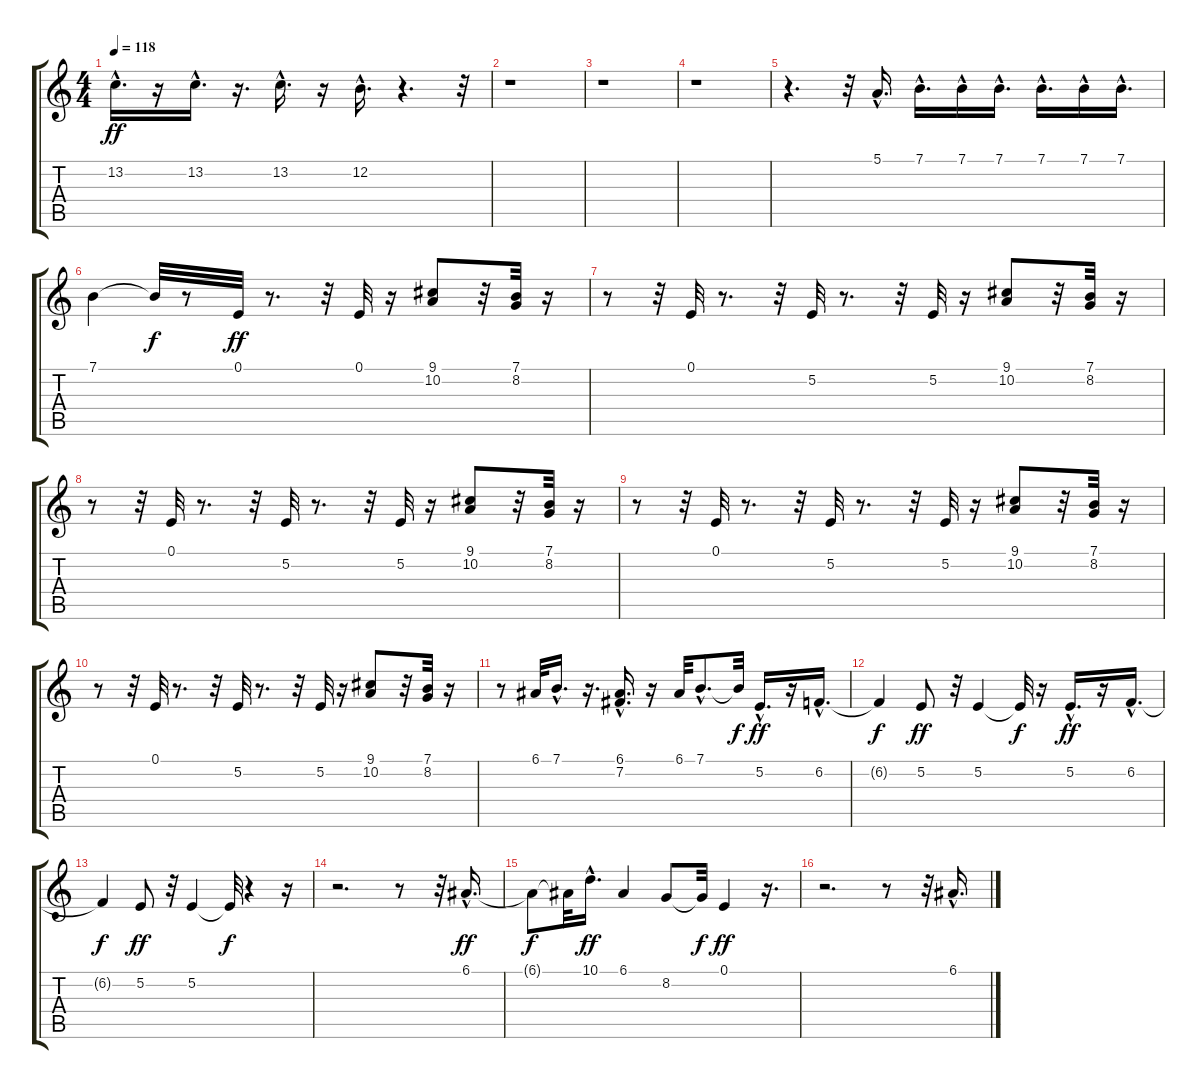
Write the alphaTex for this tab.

\track "" {instrument harmonica}
\staff {score tabs}
\tuning (E4 B3 G3 D3 A2 E2) {hide}
\ts (4 4)
\tempo 118
\clef g2
\ks c
13.2{hac}.16{d dy ff} r.16 13.2{hac}.16{d} r.16{d} 13.2{hac}.16{d} r.16 12.2{hac}.16{d} r.4{d} r.32 |
r.1 |
r.1 |
r.1 |
r.4{d} r.32 5.1{hac}.16{d volume 14} 7.1{hac}.16{d} 7.1{hac}.16 7.1{hac}.16{d} 7.1{hac}.16{d} 7.1{hac}.16 7.1{hac}.16{d} |
7.1.4 7.1{t}.32{dy f} r.8 0.1.32{dy ff volume 11} r.8{d} r.32 0.1.32 r.16 (9.1 10.2).8 r.32 (7.1 8.2).32 r.16 |
r.8 r.32 0.1.32 r.8{d} r.32 5.2.32 r.8{d} r.32 5.2.32 r.16 (9.1 10.2).8 r.32 (7.1 8.2).32 r.16 |
r.8 r.32 0.1.32 r.8{d} r.32 5.2.32 r.8{d} r.32 5.2.32 r.16 (9.1 10.2).8 r.32 (7.1 8.2).32 r.16 |
r.8 r.32 0.1.32 r.8{d} r.32 5.2.32 r.8{d} r.32 5.2.32 r.16 (9.1 10.2).8 r.32 (7.1 8.2).32 r.16 |
r.8 r.32 0.1.32 r.8{d} r.32 5.2.32 r.8{d} r.32 5.2.32 r.16 (9.1 10.2).8 r.32 (7.1 8.2).32 r.16 |
r.8 6.1.32{volume 14} 7.1{hac}.16{d} r.16{d} (6.1 7.2{hac}).16{d} r.16 6.1.32 7.1{hac}.8{d} 7.1{t}.32{dy f} 5.2{hac}.16{d dy ff} r.16 6.2{hac}.16{d} |
6.2{t}.4{dy f} 5.2.8{dy ff} r.32 5.2.4 5.2{t}.32{dy f} r.16 5.2{hac}.16{d dy ff} r.16 6.2{hac}.16{d} |
6.2{t}.4{dy f} 5.2.8{dy ff} r.32 5.2.4 5.2{t}.32{dy f} r.4 r.16 |
r.2{d} r.8 r.32 6.1{hac}.16{d dy ff} |
6.1{t}.8{dy f} 6.1{t}.32 10.1{hac}.16{d dy ff} 6.1.4 8.2.8 8.2{t}.32{dy f} 0.1.4{dy ff} r.16{d} |
r.2{d} r.8 r.32 6.1{hac}.16{d}
